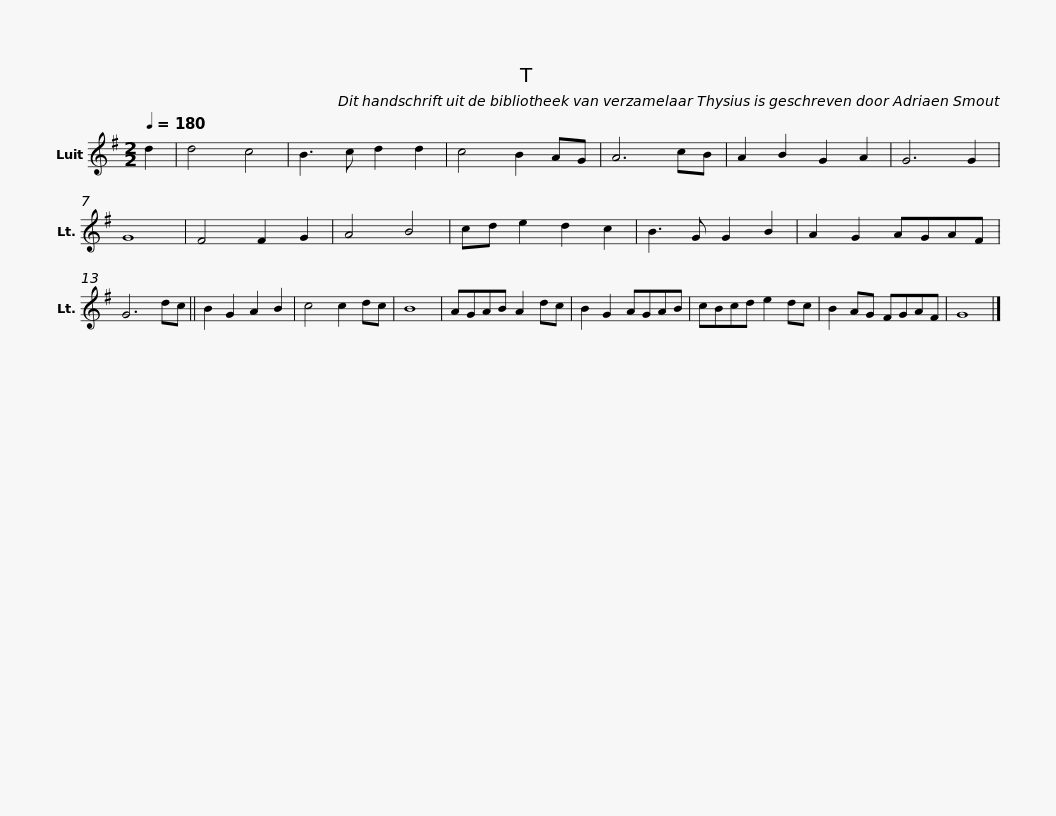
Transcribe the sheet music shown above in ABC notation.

X:1
L:1/8
Q:1/4=180
M:2/2
I:linebreak $
K:G
U:s=!stemless!
V:1 treble
V:1
 d2 | d4 c4 | B3 c d2 d2 | c4 B2 AG | A6 cB | %5
 A2 B2 G2 A2 | G6 G2 | sG8 |$ F4 F2 G2 | A4 B4 | %10
 cd e2 d2 c2 | B3 G G2 B2 | A2 G2 AGAF | G6 dc ||$ B2 G2 A2 B2 | %15
 c4 c2 dc | sB8 | AGAB A2 dc | B2 G2 AGAB | cBcd e2 dc | %20
 B2 AG FGAF | sG8 |] %22
